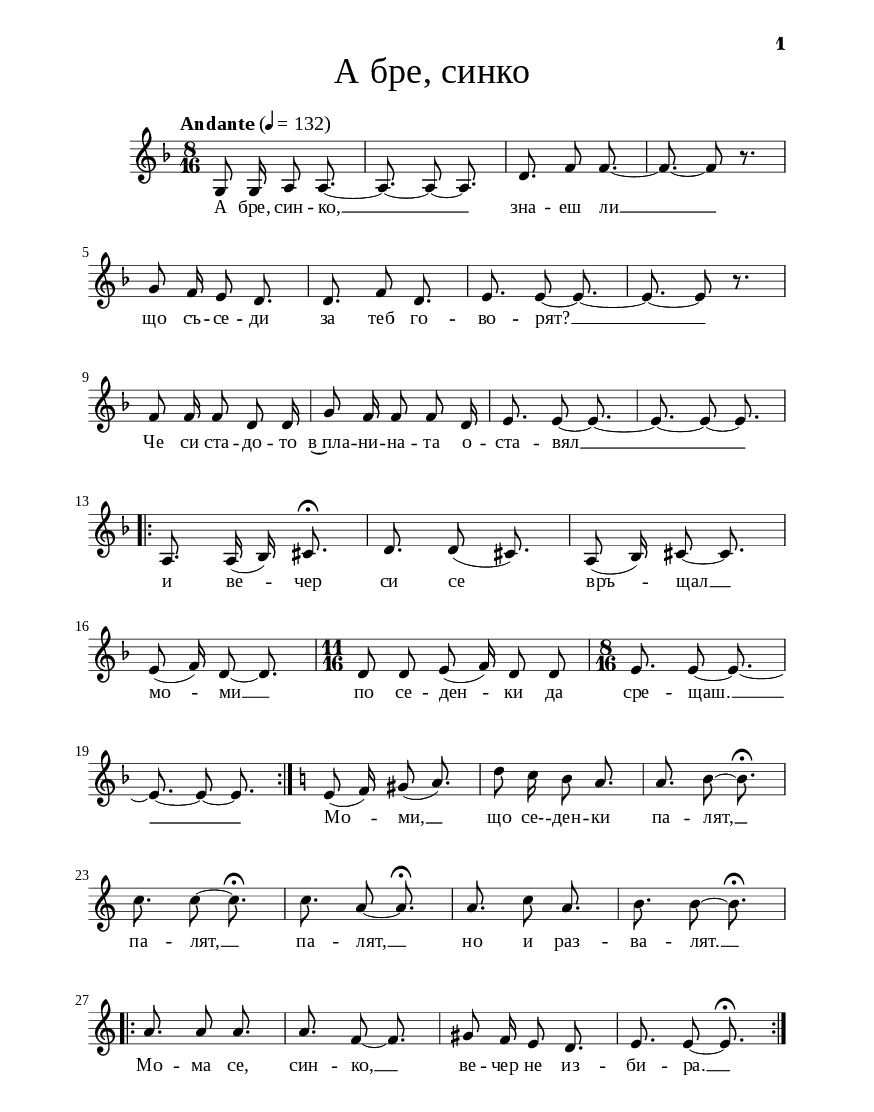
\version "2.24.4"

% include paper part and global functions
\include "include/globals.ily"

\bookpart {
  \label #'ref137
  \tocItem \markup "А бре, синко"
  \include "include/bookpart-paper.ily"
  \score {
    \include "include/score-layout.ily"

    \new Voice \absolute {
      \clef treble
      \key d \minor
      \time 8/16
      \tempoFunc "Andante" 4 "132"
      g8 g16 a8 a8. ~ | % 2
      a8. ~ a8 ~ a8. | % 3
      d'8. f'8 f'8. ~ | % 4
      f'8. ~ f'8 r8. \break | % 5
      g'8 f'16 e'8 d'8. | % 6
      d'8. f'8 d'8. | % 7
      e'8. e'8 ~ e'8. ~ | % 8
      e'8. ~ e'8 r8. \break | % 9
      f'8 f'16 f'8 d'8 d'16 | \barNumberCheck #10
      g'8 f'16 f'8 f'8 d'16 | % 11
      e'8. e'8 ~ e'8. ~ | % 12
      e'8. ~ e'8 ~ e'8. \break | % 13
      \bar ".|:-|"
      a8. a16 ( bes16 ) cis'8. \fermata | % 14
      d'8. d'8 ( cis'8. ) | % 15
      a8 ( bes16 ) cis'8 ~ cis'8. \break | % 16
      e'8 ( f'16 ) d'8 ~ d'8. | % 17
      \time 11/16  d'8 d'8 e'8 ( f'16 ) d'8 d'8 | % 18
      \time 8/16  e'8. e'8 ~ e'8. ~ \break | % 19
      e'8. ~ e'8 ~ e'8.
      \bar ":|."
      |
      \key a \minor e'8 ( f'16 ) gis'8 ( a'8. ) | % 21
      d''8 c''16 b'8 a'8. | % 22
      a'8. b'8 ~ b'8. \fermata \break | % 23
      c''8. c''8 ~ c''8. \fermata | % 24
      c''8. a'8 ~ a'8. \fermata | % 25
      a'8. c''8 a'8. | % 26
      b'8. b'8 ~ b'8. \fermata \break | % 27
      \bar ".|:-|"
      a'8. a'8 a'8. | % 28
      a'8. f'8 ~ f'8. | % 29
      gis'8 f'16 e'8 d'8. | \barNumberCheck #30
      e'8. e'8 ~ e'8. \fermata
      \bar ":|."
    }

    \addlyrics {
      А  бре,
      син -- ко, __  зна -- еш ли __
      що съ -- се -- ди за теб го
      -- во -- рят? __ Че си ста --
      -- до -- то в~пла --  ни -- на --
      та о -- ста -- вял __  и ве --
      чер си се връ -- щал __ мо --
      ми __  по се -- ден -- ки  да
      сре -- щаш. __ Мо -- ми, __  що
      "се-" -- ден -- ки па -- лят, __
      па -- лят, __  па -- лят, __  но
      и раз -- ва -- лят. __   Мо --
      ма се, син -- ко, __ ве -- чер
      не  из -- би -- ра. __}

      \header {
        title = \titleFunc #'ref_desc_4 "А бре, синко " "A bre, sinko"
      }

      \midi{}

    } % score



  } % bookpart
